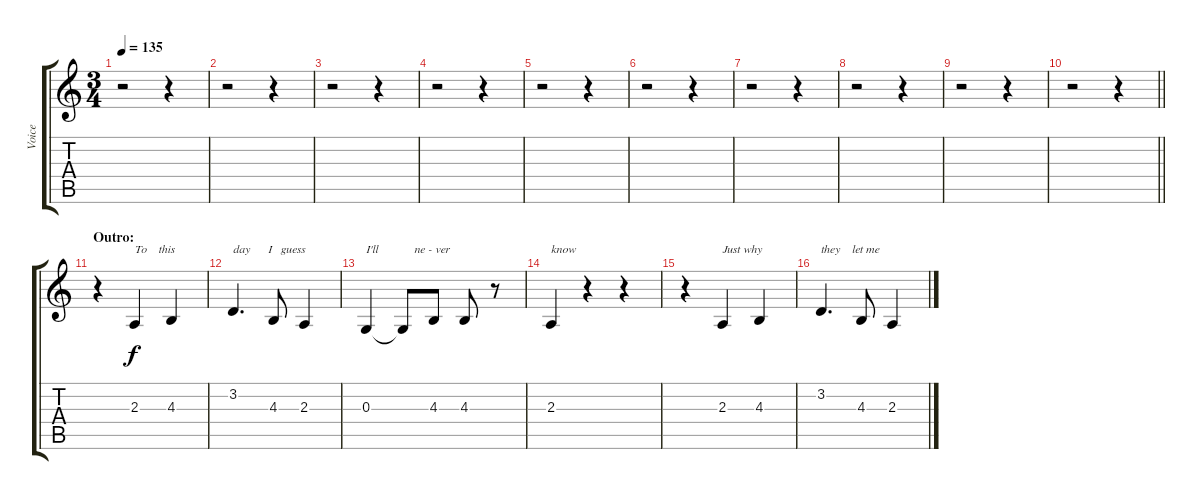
\track ("Voice" "Voice") {instrument electricgrandpiano}
\staff {score tabs}
\tuning (E4 B3 G3 D3 A2 E2) {hide}
\ts (3 4)
\tempo 135
\clef g2
\ks c
r.2{dy f} r.4 |
r.2 r.4 |
r.2 r.4 |
r.2 r.4 |
r.2 r.4 |
r.2 r.4 |
r.2 r.4 |
r.2 r.4 |
r.2 r.4 |
\barLineRight lightlight
r.2 r.4 |
\section ("" "Outro:")
r.4 2.3.4{txt "To    this"} 4.3.4 |
3.2.4{d txt "day      I   guess"} 4.3.8 2.3.4 |
0.3.4{txt "I'll            ne - ver "} 0.3{t}.8 4.3.8 4.3.8 r.8 |
2.3.4{txt "know"} r.4 r.4 |
r.4 2.3.4{txt "Just why"} 4.3.4 |
3.2.4{d txt "they    let me"} 4.3.8 2.3.4
